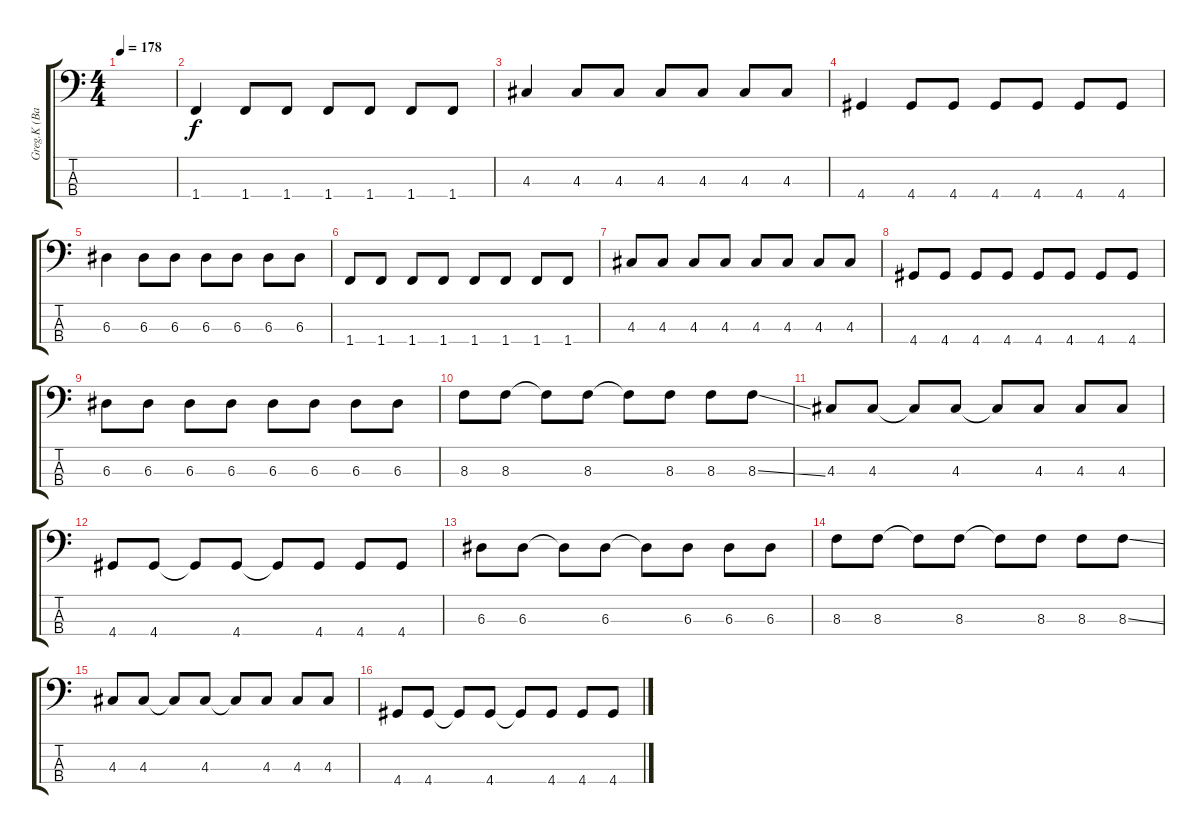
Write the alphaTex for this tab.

\track ("Greg.K (Bass)" "Greg.K (Ba") {instrument electricbasspick}
\staff {score tabs}
\tuning (G2 D2 A1 E1) {hide}
\ts (4 4)
\tempo 178
\clef f4
\ks c
|
1.4.4 1.4.8 1.4.8 1.4.8 1.4.8 1.4.8 1.4.8 |
4.3.4 4.3.8 4.3.8 4.3.8 4.3.8 4.3.8 4.3.8 |
4.4.4 4.4.8 4.4.8 4.4.8 4.4.8 4.4.8 4.4.8 |
6.3.4 6.3.8 6.3.8 6.3.8 6.3.8 6.3.8 6.3.8 |
1.4.8 1.4.8 1.4.8 1.4.8 1.4.8 1.4.8 1.4.8 1.4.8 |
4.3.8 4.3.8 4.3.8 4.3.8 4.3.8 4.3.8 4.3.8 4.3.8 |
4.4.8 4.4.8 4.4.8 4.4.8 4.4.8 4.4.8 4.4.8 4.4.8 |
6.3.8 6.3.8 6.3.8 6.3.8 6.3.8 6.3.8 6.3.8 6.3.8 |
8.3.8 8.3.8 8.3{t}.8 8.3.8 8.3{t}.8 8.3.8 8.3.8 8.3{ss}.8 |
4.3.8 4.3.8 4.3{t}.8 4.3.8 4.3{t}.8 4.3.8 4.3.8 4.3.8 |
4.4.8 4.4.8 4.4{t}.8 4.4.8 4.4{t}.8 4.4.8 4.4.8 4.4.8 |
6.3.8 6.3.8 6.3{t}.8 6.3.8 6.3{t}.8 6.3.8 6.3.8 6.3.8 |
8.3.8 8.3.8 8.3{t}.8 8.3.8 8.3{t}.8 8.3.8 8.3.8 8.3{ss}.8 |
4.3.8 4.3.8 4.3{t}.8 4.3.8 4.3{t}.8 4.3.8 4.3.8 4.3.8 |
4.4.8 4.4.8 4.4{t}.8 4.4.8 4.4{t}.8 4.4.8 4.4.8 4.4.8
